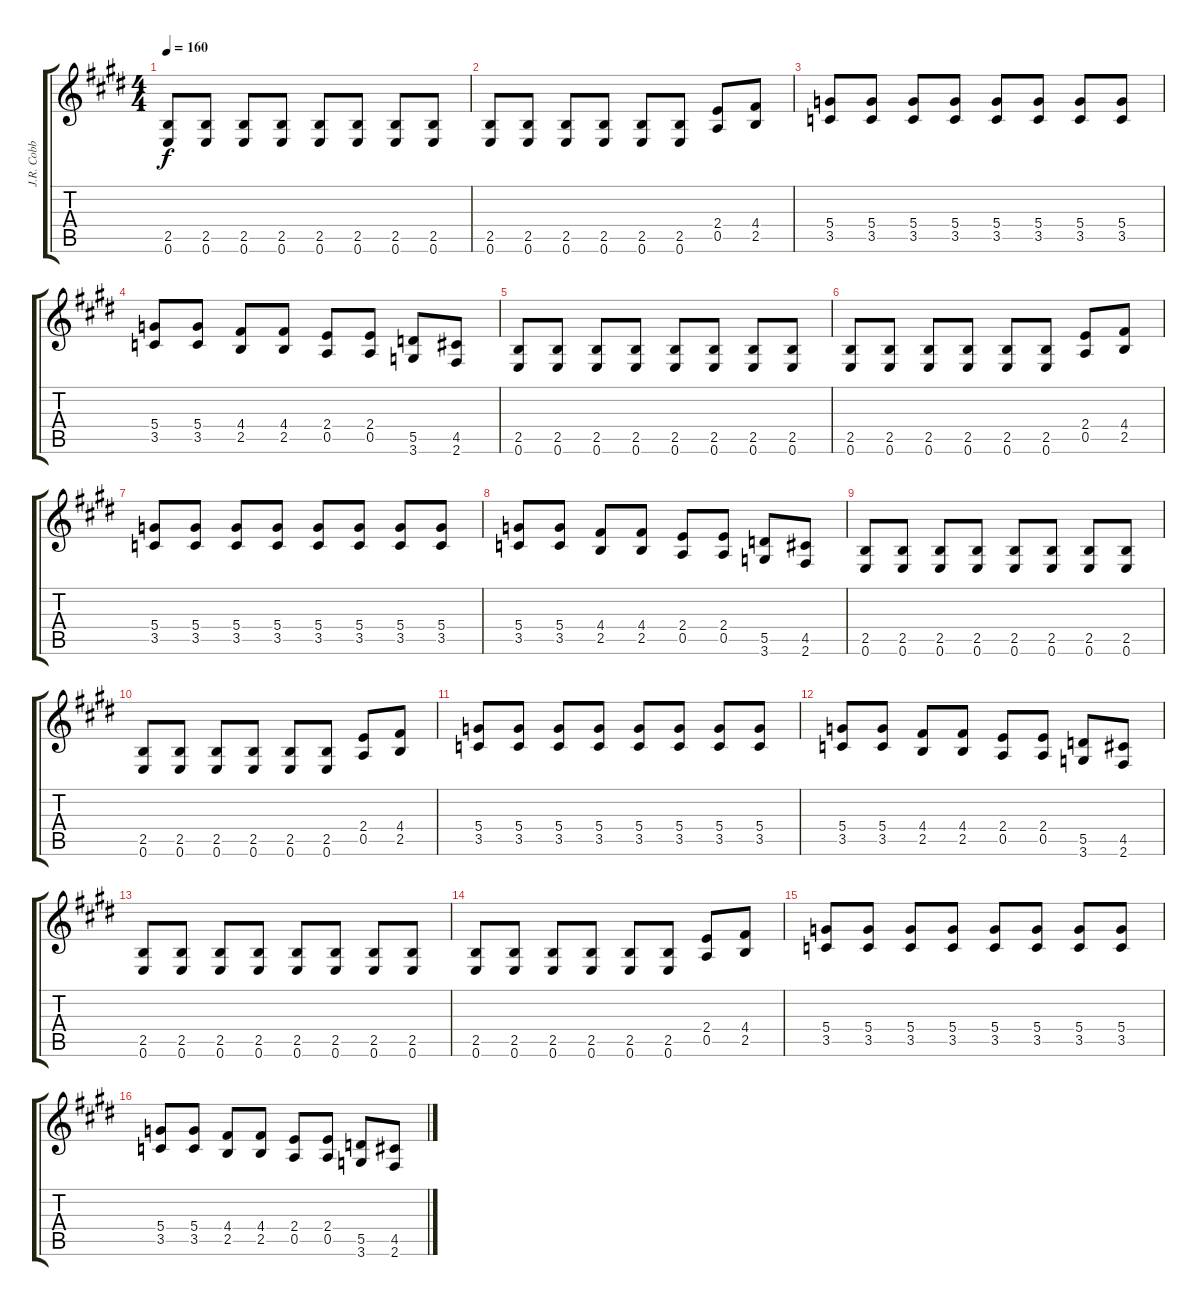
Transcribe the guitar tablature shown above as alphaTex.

\track ("J.R. Cobb Guitar" "J.R. Cobb ") {instrument distortionguitar}
\staff {score tabs}
\tuning (E4 B3 G3 D3 A2 E2) {hide}
\ts (4 4)
\tempo 160
\clef g2
\ks e
(2.5 0.6).8{dy f} (2.5 0.6).8 (2.5 0.6).8 (2.5 0.6).8 (2.5 0.6).8 (2.5 0.6).8 (2.5 0.6).8 (2.5 0.6).8 |
(2.5 0.6).8 (2.5 0.6).8 (2.5 0.6).8 (2.5 0.6).8 (2.5 0.6).8 (2.5 0.6).8 (2.4 0.5).8 (4.4 2.5).8 |
(5.4 3.5).8 (5.4 3.5).8 (5.4 3.5).8 (5.4 3.5).8 (5.4 3.5).8 (5.4 3.5).8 (5.4 3.5).8 (5.4 3.5).8 |
(5.4 3.5).8 (5.4 3.5).8 (4.4 2.5).8 (4.4 2.5).8 (2.4 0.5).8 (2.4 0.5).8 (5.5 3.6).8 (4.5 2.6).8 |
(2.5 0.6).8 (2.5 0.6).8 (2.5 0.6).8 (2.5 0.6).8 (2.5 0.6).8 (2.5 0.6).8 (2.5 0.6).8 (2.5 0.6).8 |
(2.5 0.6).8 (2.5 0.6).8 (2.5 0.6).8 (2.5 0.6).8 (2.5 0.6).8 (2.5 0.6).8 (2.4 0.5).8 (4.4 2.5).8 |
(5.4 3.5).8 (5.4 3.5).8 (5.4 3.5).8 (5.4 3.5).8 (5.4 3.5).8 (5.4 3.5).8 (5.4 3.5).8 (5.4 3.5).8 |
(5.4 3.5).8 (5.4 3.5).8 (4.4 2.5).8 (4.4 2.5).8 (2.4 0.5).8 (2.4 0.5).8 (5.5 3.6).8 (4.5 2.6).8 |
(2.5 0.6).8 (2.5 0.6).8 (2.5 0.6).8 (2.5 0.6).8 (2.5 0.6).8 (2.5 0.6).8 (2.5 0.6).8 (2.5 0.6).8 |
(2.5 0.6).8 (2.5 0.6).8 (2.5 0.6).8 (2.5 0.6).8 (2.5 0.6).8 (2.5 0.6).8 (2.4 0.5).8 (4.4 2.5).8 |
(5.4 3.5).8 (5.4 3.5).8 (5.4 3.5).8 (5.4 3.5).8 (5.4 3.5).8 (5.4 3.5).8 (5.4 3.5).8 (5.4 3.5).8 |
(5.4 3.5).8 (5.4 3.5).8 (4.4 2.5).8 (4.4 2.5).8 (2.4 0.5).8 (2.4 0.5).8 (5.5 3.6).8 (4.5 2.6).8 |
(2.5 0.6).8 (2.5 0.6).8 (2.5 0.6).8 (2.5 0.6).8 (2.5 0.6).8 (2.5 0.6).8 (2.5 0.6).8 (2.5 0.6).8 |
(2.5 0.6).8 (2.5 0.6).8 (2.5 0.6).8 (2.5 0.6).8 (2.5 0.6).8 (2.5 0.6).8 (2.4 0.5).8 (4.4 2.5).8 |
(5.4 3.5).8 (5.4 3.5).8 (5.4 3.5).8 (5.4 3.5).8 (5.4 3.5).8 (5.4 3.5).8 (5.4 3.5).8 (5.4 3.5).8 |
(5.4 3.5).8 (5.4 3.5).8 (4.4 2.5).8 (4.4 2.5).8 (2.4 0.5).8 (2.4 0.5).8 (5.5 3.6).8 (4.5 2.6).8
